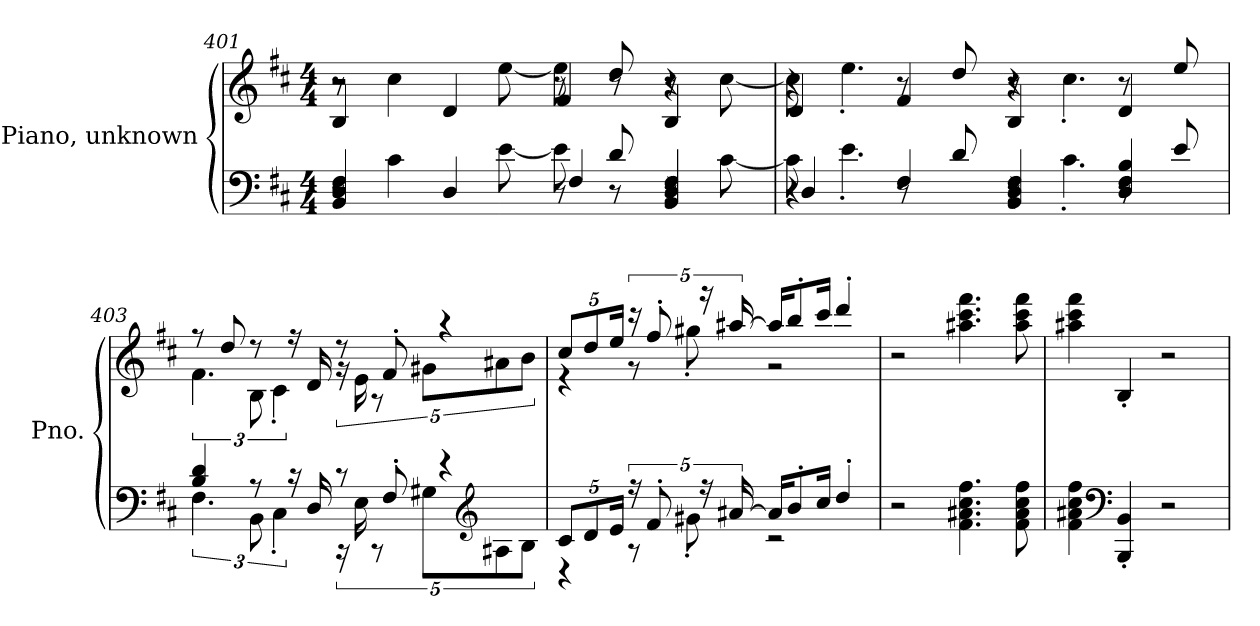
**kern	**kern
*part1	*part1
*staff2	*staff1
*I"Piano, unknown	*
*I'Pno.	*
*clefF4	*clefG2
*k[f#c#]	*k[f#c#]
*M4/4	*M4/4
=401	=401
*^	*^
*	*^	*	*^
2r	8r	4BB/ 4D/ 4F#/	2r	8r	4B/
.	4c#\	.	.	4cc#\	.
.	.	4D/	.	.	4d/
.	[8e\	.	.	[8ee\	.
8r	8e\]	4F#/	8r	8ee\]	4f#/
8d/	8r	.	8dd/	8r	.
4r	8r	4BB/ 4D/ 4F#/	4r	8r	4B/
.	[8c#\	.	.	[8cc#\	.
=402	=402	=402	=402	=402	=402
4r	8c#\]	4D/	4r	8cc#\]	4d/
.	4.e'\	.	.	4.ee'\	.
8r	.	4F#/	8r	.	4f#/
8d/	.	.	8dd/	.	.
4r	8r	4BB/ 4D/ 4F#/	4r	8r	4B/
.	4.c#'\	.	.	4.cc#'\	.
8r	.	4D/ 4F#/ 4B/	8r	.	4d/
8e/	.	.	8ee/	.	.
*	*v	*v	*	*	*
*	*	*	*v	*v
!!LO:LB:g=z
=403	=403	=403	=403
4B/ 4d/	6.F#\	8r	6.f#\
.	.	8dd/	.
8r	12BB\	8r	12B\
.	6C#'\	.	6c#'\
16r	.	16r	.
16D/	.	16d/	.
8r	20r	8r	20r
.	20E\	.	20e\
.	10r	.	10r
8F#'/	.	8f#'/	.
.	10G#X\L	.	10g#X\L
4r	.	4r	.
*clefG2	*	*	*
.	10A#X\	.	10a#X\
.	10B\J	.	10b\J
=404	=404	=404	=404
10c#/L	4r	10cc#/L	4r
10d/	.	10dd/	.
20e/Jk	.	20ee/Jk	.
20r	8r	20r	8r
10f#'/	.	10ff#'/	.
.	8g#X'\	.	8gg#X'\
20r	.	20r	.
[20a#X/	.	[20aa#X/	.
16a#/KL]	2r	16aa#/KL]	2r
8b'/	.	8bb'/	.
16cc#/Jk	.	16ccc#/Jk	.
4dd'/	.	4ddd'/	.
*v	*v	*	*
*	*v	*v
=405	=405
2r	2r
4.f#\ 4.a#X\ 4.cc#\ 4.ff#\	4.aa#X\ 4.ccc#\ 4.fff#\
8f#\ 8a#\ 8cc#\ 8ff#\	8aa#\ 8ccc#\ 8fff#\
!!LO:LB:g=z
=406	=406
4f#\ 4a#X\ 4cc#\ 4ff#\	4aa#X\ 4ccc#\ 4fff#\
*clefF4	*
4BBB/' 4BB/'	4B'/
2r	2r
=	=
*-	*-
